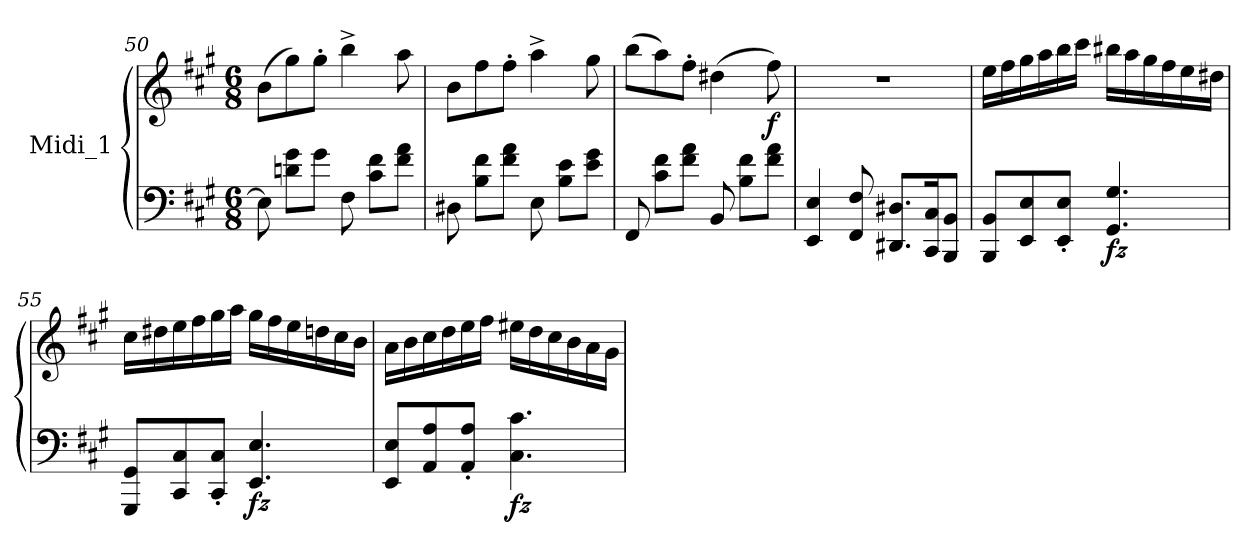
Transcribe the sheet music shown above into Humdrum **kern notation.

**kern	**kern	**dynam
*part1	*part1	*part1
*staff2	*staff1	*staff1/2
*I"Midi_1	*	*
*clefF4	*clefG2	*
*k[f#c#g#]	*k[f#c#g#]	*
*A:	*A:	*
*M6/8	*M6/8	*
=50	=50	=50
8E#\]	(>8b\L	.
8dni\ 8g#\L	8gg#\)	.
8g#\J	8gg#'\J	.
8F#\	4bb^\	.
8c#\ 8f#\L	.	.
8f#\ 8a\J	8aa\	.
=51	=51	=51
8D#X\	8b\L	.
8B\ 8f#\L	8ff#\	.
8f#\ 8a\J	8ff#'\J	.
8E\	4aa^\	.
8B\ 8e\L	.	.
8e\ 8g#\J	8gg#\	.
=52	=52	=52
8FF#/	(>8bb\L	.
8c#\ 8f#\L	8aa\)	.
8f#\ 8a\J	8ff#'\J	.
8BB/	(>4dd#X\	.
8B\ 8f#\L	.	.
!	!	!LO:DY:b
8f#\ 8a\J	8ff#\)	f
=53	=53	=53
4EE/ 4E/	2.r	.
8FF#/ 8F#/	.	.
8.DD#X/ 8.D#X/L	.	.
16CC#/ 16C#/K	.	.
8BBB/ 8BB/J	.	.
!!LO:LB:g=z
=54	=54	=54
*	*MM85	*
8BBB/ 8BB/L	16ee\LL	.
.	16ff#\	.
8EE/ 8E/	16gg#\	.
.	16aa\	.
8EE/' 8E/'J	16bb\	.
.	16ccc#\JJ	.
!	!	!LO:DY:b=2
4.GG#/ 4.G#/	16bb#X\LL	fz
.	16aa\	.
.	16gg#\	.
.	16ff#\	.
.	16ee\	.
.	16dd#X\JJ	.
=55	=55	=55
8GGG#/ 8GG#/L	16cc#\LL	.
.	16dd#X\	.
8CC#/ 8C#/	16ee\	.
.	16ff#\	.
8CC#/' 8C#/'J	16gg#\	.
.	16aa\JJ	.
!	!	!LO:DY:b=2
4.EE/ 4.E/	16gg#\LL	fz
.	16ff#\	.
.	16ee\	.
.	16ddn\	.
.	16cc#\	.
.	16b\JJ	.
=56	=56	=56
8EE/ 8E/L	16a\LL	.
.	16b\	.
8AA/ 8A/	16cc#\	.
.	16dd\	.
8AA/' 8A/'J	16ee\	.
.	16ff#\JJ	.
!	!	!LO:DY:b=2
4.C#\ 4.c#\	16ee#X\LL	fz
.	16dd\	.
.	16cc#\	.
.	16b\	.
.	16a\	.
.	16g#\JJ	.
=	=	=
*-	*-	*-
